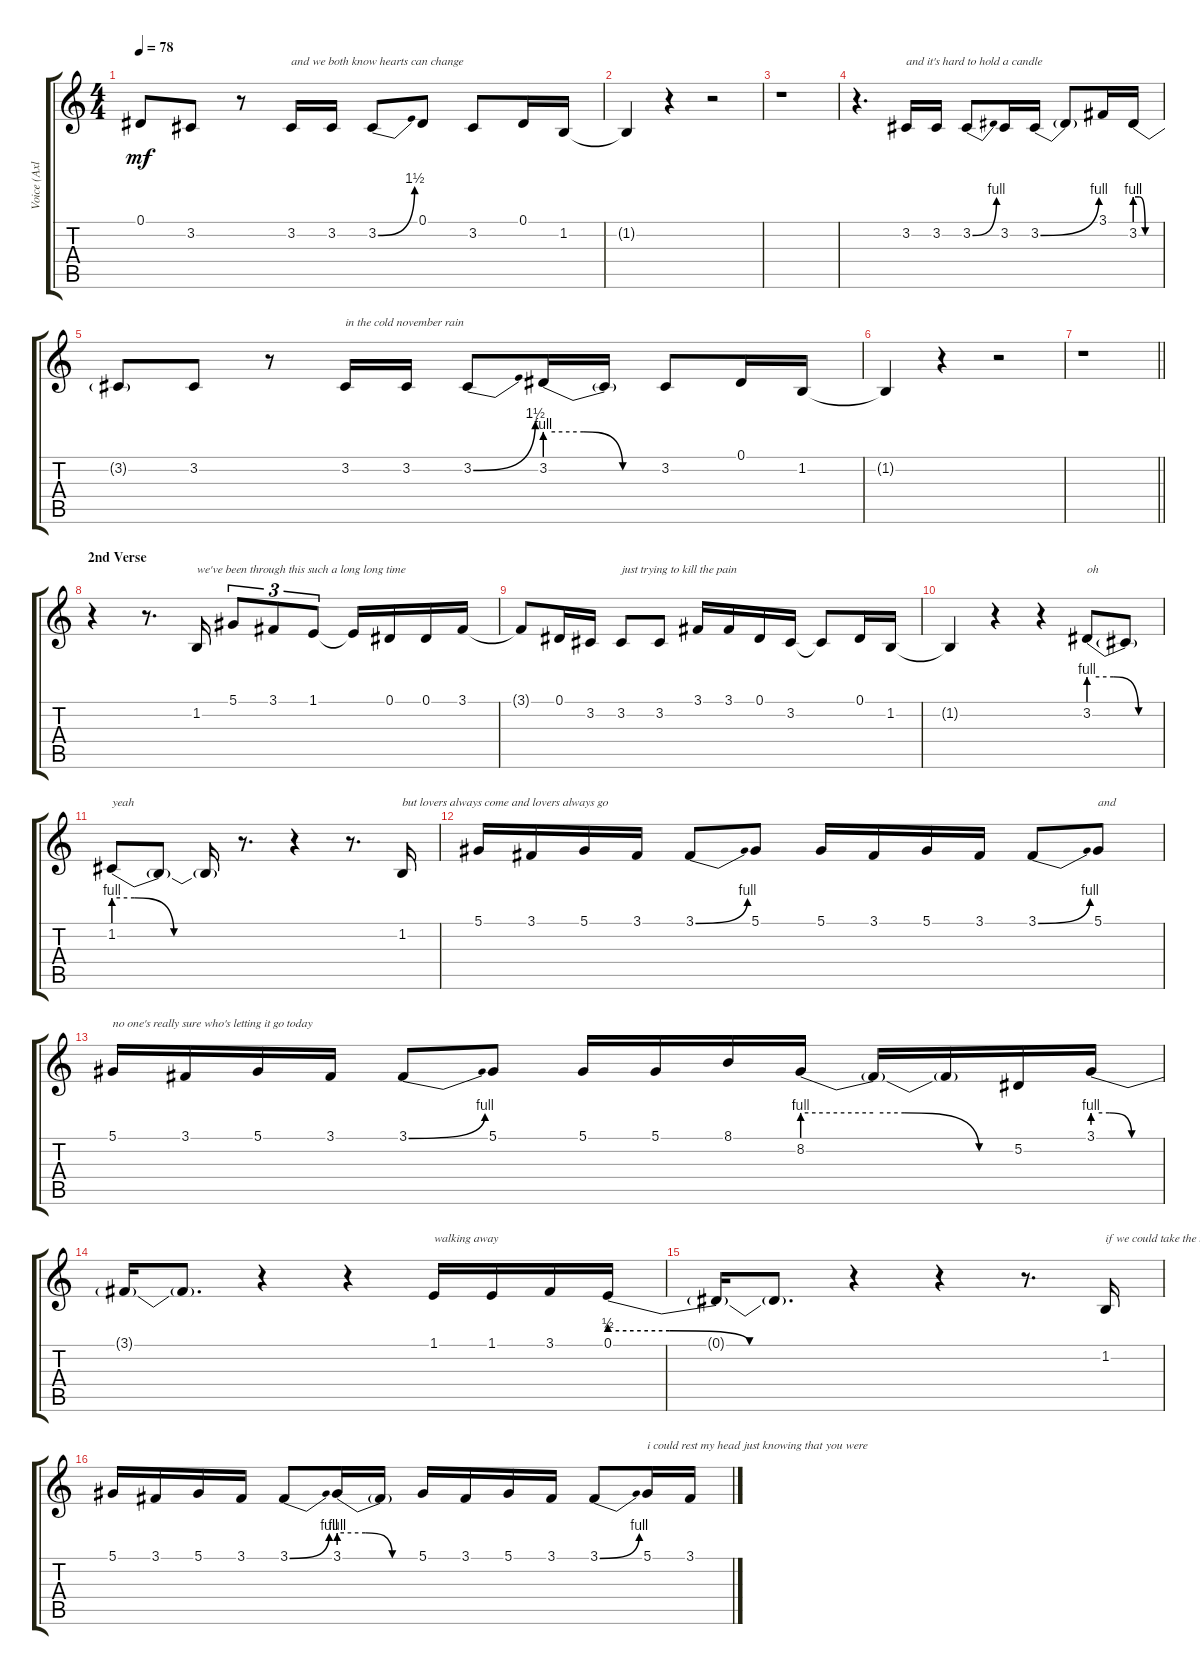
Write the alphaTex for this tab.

\track ("Voice (Axl)" "Voice (Axl") {instrument lead2sawtooth}
\staff {score tabs}
\tuning (Eb4 Bb3 Gb3 Db3 Ab2 Eb2) {hide}
\ts (4 4)
\tempo 78
\clef g2
\ks c
0.1{t}.8{dy mf} 3.2.8 r.8 3.2.16{txt "and we both know hearts can change"} 3.2.16 3.2{be (bend 0 0 60 6)}.8 0.1.8 3.2.8 0.1.16 1.2.16 |
1.2{t}.4 r.4 r.2 |
r.1 |
r.4{d} 3.2.16{txt "and it's hard to hold a candle"} 3.2.16 3.2{be (bend 0 0 60 4)}.8 3.2.16 3.2{be (bend 0 0 60 4)}.16 3.2{t}.8 3.1.16 3.2{be (custom 0 4 10 4 25 0 40 0 60 0)}.16 |
3.2{t}.8 3.2.8 r.8 3.2.16{txt "in the cold november rain"} 3.2.16 3.2{be (bend 0 0 60 6)}.8 3.2{be (custom 0 4 20 4 40 0 60 0)}.16 3.2{t}.16 3.2.8 0.1.16 1.2.16 |
1.2{t}.4 r.4 r.2 |
\barLineRight lightlight
r.1 |
\section ("" "2nd Verse")
r.4 r.8{d} 1.2.16{txt "we've been through this such a long long time"} 5.1.8{tu (3 2)} 3.1.8{tu (3 2)} 1.1.8{tu (3 2)} 1.1{t}.16 0.1.16 0.1.16 3.1.16 |
3.1{t}.8 0.1.16 3.2.16 3.2.8{txt "just trying to kill the pain"} 3.2.8 3.1.16 3.1.16 0.1.16 3.2.16 3.2{t}.8 0.1.16 1.2.16 |
1.2{t}.4 r.4 r.4 3.2{be (custom 0 4 20 4 40 0 60 0)}.8{txt "oh"} 3.2{t}.8 |
1.2{be (custom 0 4 10 4 29 0 40 0 60 0)}.8{txt "yeah"} 1.2{t}.8 1.2{t}.16 r.8{d} r.4 r.8{d} 1.2.16{txt "but lovers always come and lovers always go"} |
5.1.16 3.1.16 5.1.16 3.1.16 3.1{be (bend 0 0 60 4)}.8 5.1.8 5.1.16 3.1.16 5.1.16 3.1.16 3.1{be (bend 0 0 60 4)}.8 5.1.8{txt "and"} |
5.1.16{txt "no one's really sure who's letting it go today"} 3.1.16 5.1.16 3.1.16 3.1{be (bend 0 0 60 4)}.8 5.1.8 5.1.16 5.1.16 8.1.16 8.2{be (custom 0 4 20 4 29 4 50 0 60 0)}.16 8.2{t}.16 8.2{t}.16 5.2.16 3.1{be (custom 0 4 15 4 35 0 40 0 60 0)}.16 |
3.1{t}.16 3.1{t}.8{d} r.4 r.4 1.1.16{txt "walking away"} 1.1.16 3.1.16 0.1{be (custom 0 2 15 2 35 0 40 0 60 0)}.16 |
0.1{t}.16 0.1{t}.8{d} r.4 r.4 r.8{d} 1.2.16{txt "if we could take the time to lay it on a line"} |
5.1.16 3.1.16 5.1.16 3.1.16 3.1{be (bend 0 0 60 4)}.8 3.1{be (custom 0 4 20 4 40 0 60 0)}.16 3.1{t}.16 5.1.16 3.1.16 5.1.16 3.1.16 3.1{be (bend 0 0 60 4)}.8 5.1.16{txt "i could rest my head just knowing that you were"} 3.1.16
